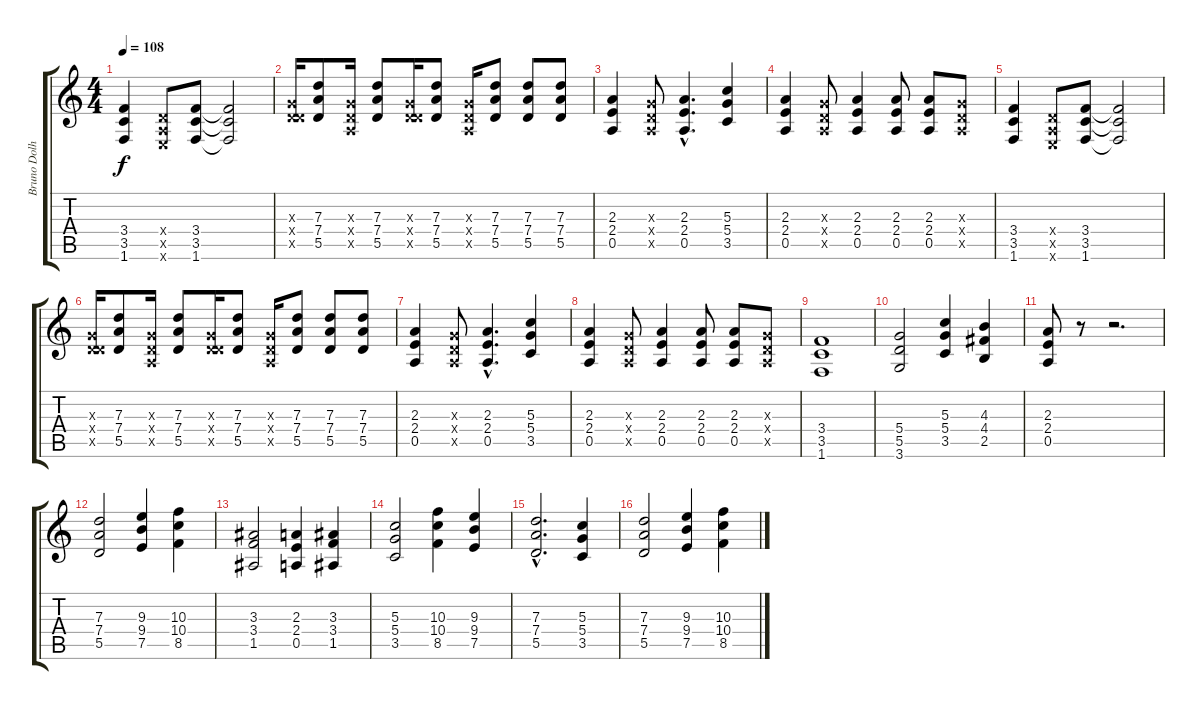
\track ("Bruno Dolheguy" "Bruno Dolh") {instrument distortionguitar}
\staff {score tabs}
\tuning (E4 B3 G3 D3 A2 E2) {hide}
\ts (4 4)
\tempo 108
\clef g2
\ks c
(3.4 3.5 1.6).4{dy f} (0.4{x} 0.5{x} 0.6{x}).8 (3.4 3.5 1.6).8 (3.4{t} 3.5{t} 1.6{t}).2 |
(0.3{x} 0.4{x} 5.5{x}).16 (7.3 7.4 5.5).8 (0.3{x} 0.4{x} 0.5{x}).16 (7.3 7.4 5.5).8 (0.3{x} 0.4{x} 5.5{x}).16 (7.3 7.4 5.5).8 (0.3{x} 0.4{x} 0.5{x}).16 (7.3 7.4 5.5).8 (7.3 7.4 5.5).8 (7.3 7.4 5.5).8 |
(2.3 2.4 0.5).4 (0.3{x} 0.4{x} 0.5{x}).8 (2.3{hac} 2.4{hac} 0.5{hac}).4{d} (5.3 5.4 3.5).4 |
(2.3 2.4 0.5).4 (0.3{x} 0.4{x} 0.5{x}).8 (2.3 2.4 0.5).4 (2.3 2.4 0.5).8 (2.3 2.4 0.5).8 (0.3{x} 0.4{x} 0.5{x}).8 |
(3.4 3.5 1.6).4 (0.4{x} 0.5{x} 0.6{x}).8 (3.4 3.5 1.6).8 (3.4{t} 3.5{t} 1.6{t}).2 |
(0.3{x} 0.4{x} 5.5{x}).16 (7.3 7.4 5.5).8 (0.3{x} 0.4{x} 0.5{x}).16 (7.3 7.4 5.5).8 (0.3{x} 0.4{x} 5.5{x}).16 (7.3 7.4 5.5).8 (0.3{x} 0.4{x} 0.5{x}).16 (7.3 7.4 5.5).8 (7.3 7.4 5.5).8 (7.3 7.4 5.5).8 |
(2.3 2.4 0.5).4 (0.3{x} 0.4{x} 0.5{x}).8 (2.3{hac} 2.4{hac} 0.5{hac}).4{d} (5.3 5.4 3.5).4 |
(2.3 2.4 0.5).4 (0.3{x} 0.4{x} 0.5{x}).8 (2.3 2.4 0.5).4 (2.3 2.4 0.5).8 (2.3 2.4 0.5).8 (0.3{x} 0.4{x} 0.5{x}).8 |
(3.4 3.5 1.6).1 |
(5.4 5.5 3.6).2 (5.3 5.4 3.5).4 (4.3 4.4 2.5).4 |
(2.3 2.4 0.5).8 r.8 r.2{d} |
(7.3 7.4 5.5).2 (9.3 9.4 7.5).4 (10.3 10.4 8.5).4 |
(3.3 3.4 1.5).2 (2.3 2.4 0.5).4 (3.3 3.4 1.5).4 |
(5.3 5.4 3.5).2 (10.3 10.4 8.5).4 (9.3 9.4 7.5).4 |
(7.3{hac} 7.4{hac} 5.5{hac}).2{d} (5.3 5.4 3.5).4 |
(7.3 7.4 5.5).2 (9.3 9.4 7.5).4 (10.3 10.4 8.5).4
